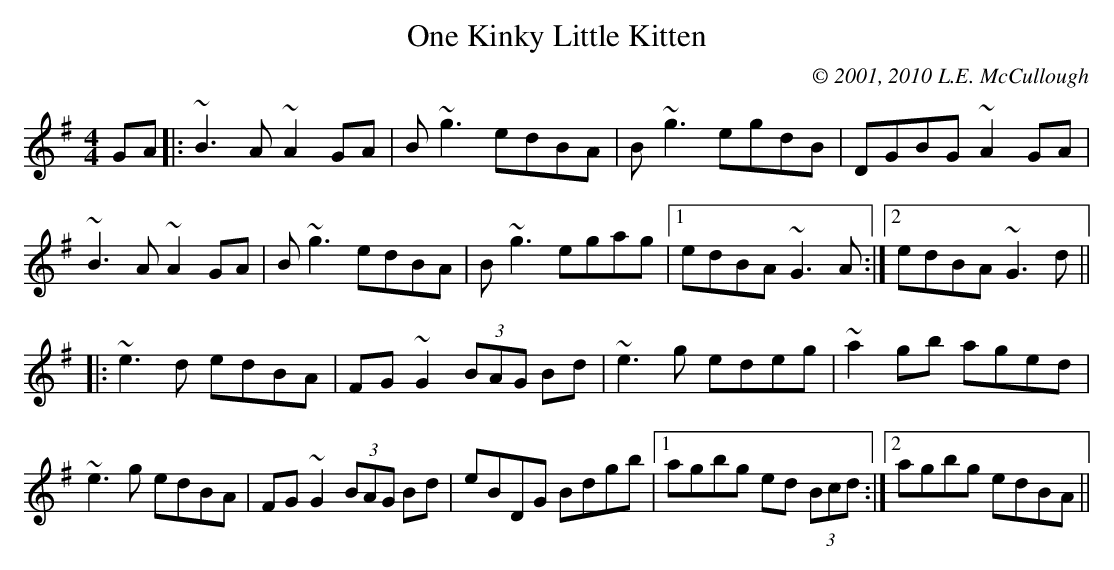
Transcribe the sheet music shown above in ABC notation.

X:1
T:One Kinky Little Kitten
C:© 2001, 2010 L.E. McCullough
M:4/4
L:1/8
K:Gmajor
GA|:~B3A ~A2GA|B~g3 edBA|B~g3 egdB|DGBG ~A2GA|
~B3A ~A2GA|B~g3 edBA|B~g3 egag|1edBA ~G3A:|2edBA ~G3d||
|:~e3d edBA|FG~G2 (3BAG Bd|~e3g edeg|~a2gb aged|
~e3g edBA|FG~G2 (3BAG Bd|eBDG Bdgb|1agbg ed (3Bcd:|2agbg edBA||
